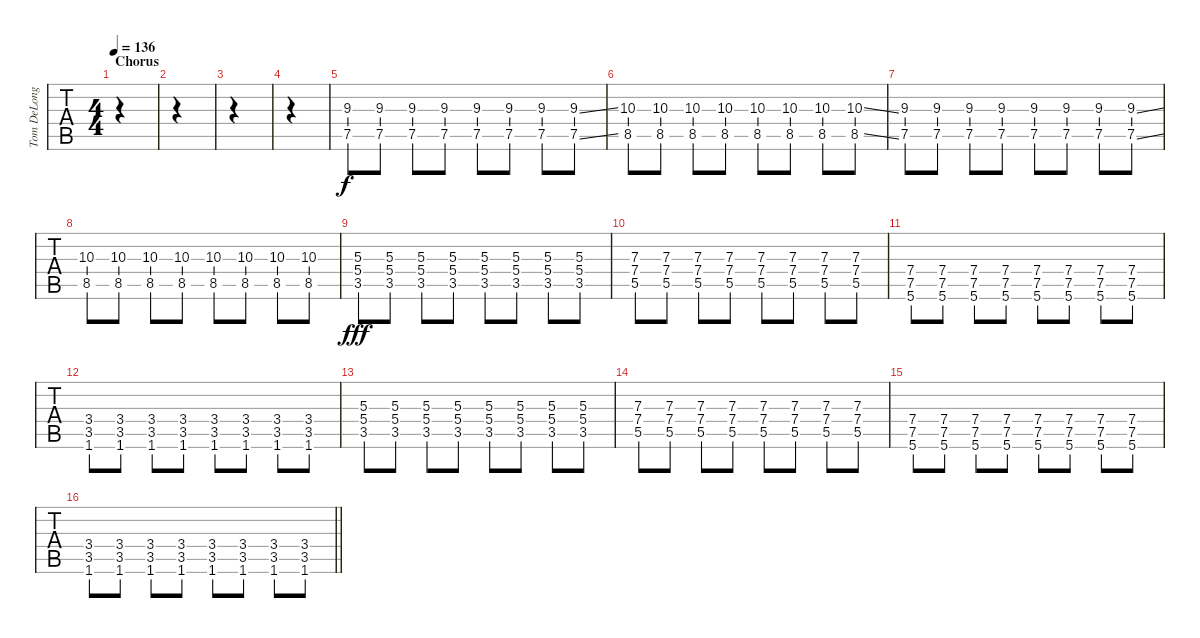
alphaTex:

\track ("Tom DeLonge - Guitar Three" "Tom DeLong") {instrument electricguitarclean}
\staff {tabs}
\tuning (E4 B3 G3 D3 A2 E2) {hide}
\ts (4 4)
\section ("" "Chorus")
\tempo 136
\clef g2
\ks c
|
|
|
|
(9.3 7.5).8 (9.3 7.5).8 (9.3 7.5).8 (9.3 7.5).8 (9.3 7.5).8 (9.3 7.5).8 (9.3 7.5).8 (9.3{ss} 7.5{ss}).8 |
(10.3 8.5).8 (10.3 8.5).8 (10.3 8.5).8 (10.3 8.5).8 (10.3 8.5).8 (10.3 8.5).8 (10.3 8.5).8 (10.3{ss} 8.5{ss}).8 |
(9.3 7.5).8 (9.3 7.5).8 (9.3 7.5).8 (9.3 7.5).8 (9.3 7.5).8 (9.3 7.5).8 (9.3 7.5).8 (9.3{ss} 7.5{ss}).8 |
(10.3 8.5).8 (10.3 8.5).8 (10.3 8.5).8 (10.3 8.5).8 (10.3 8.5).8 (10.3 8.5).8 (10.3 8.5).8 (10.3 8.5).8 |
(5.3 5.4 3.5).8{dy fff balance 8 instrument distortionguitar} (5.3 5.4 3.5).8 (5.3 5.4 3.5).8 (5.3 5.4 3.5).8 (5.3 5.4 3.5).8 (5.3 5.4 3.5).8 (5.3 5.4 3.5).8 (5.3 5.4 3.5).8 |
(7.3 7.4 5.5).8 (7.3 7.4 5.5).8 (7.3 7.4 5.5).8 (7.3 7.4 5.5).8 (7.3 7.4 5.5).8 (7.3 7.4 5.5).8 (7.3 7.4 5.5).8 (7.3 7.4 5.5).8 |
(7.4 7.5 5.6).8 (7.4 7.5 5.6).8 (7.4 7.5 5.6).8 (7.4 7.5 5.6).8 (7.4 7.5 5.6).8 (7.4 7.5 5.6).8 (7.4 7.5 5.6).8 (7.4 7.5 5.6).8 |
(3.4 3.5 1.6).8 (3.4 3.5 1.6).8 (3.4 3.5 1.6).8 (3.4 3.5 1.6).8 (3.4 3.5 1.6).8 (3.4 3.5 1.6).8 (3.4 3.5 1.6).8 (3.4 3.5 1.6).8 |
(5.3 5.4 3.5).8 (5.3 5.4 3.5).8 (5.3 5.4 3.5).8 (5.3 5.4 3.5).8 (5.3 5.4 3.5).8 (5.3 5.4 3.5).8 (5.3 5.4 3.5).8 (5.3 5.4 3.5).8 |
(7.3 7.4 5.5).8 (7.3 7.4 5.5).8 (7.3 7.4 5.5).8 (7.3 7.4 5.5).8 (7.3 7.4 5.5).8 (7.3 7.4 5.5).8 (7.3 7.4 5.5).8 (7.3 7.4 5.5).8 |
(7.4 7.5 5.6).8 (7.4 7.5 5.6).8 (7.4 7.5 5.6).8 (7.4 7.5 5.6).8 (7.4 7.5 5.6).8 (7.4 7.5 5.6).8 (7.4 7.5 5.6).8 (7.4 7.5 5.6).8 |
\barLineRight lightlight
(3.4 3.5 1.6).8 (3.4 3.5 1.6).8 (3.4 3.5 1.6).8 (3.4 3.5 1.6).8 (3.4 3.5 1.6).8 (3.4 3.5 1.6).8 (3.4 3.5 1.6).8 (3.4 3.5 1.6).8
